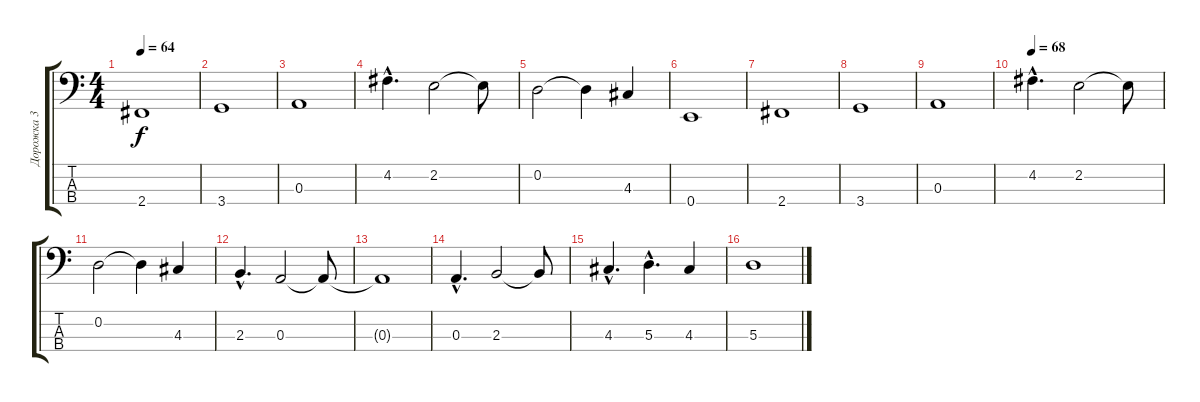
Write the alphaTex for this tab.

\track ("Дорожка 3" "Дорожка 3") {instrument electricbassfinger}
\staff {score tabs}
\tuning (G2 D2 A1 E1) {hide}
\ts (4 4)
\tempo 64
\clef f4
\ks c
2.4.1{dy f} |
3.4.1 |
0.3.1 |
4.2{hac}.4{d} 2.2.2 2.2{t}.8 |
0.2.2 0.2{t}.4 4.3.4 |
0.4.1 |
2.4.1 |
3.4.1 |
0.3.1 |
\section ("" "")
\tempo 68
4.2{hac}.4{d} 2.2.2 2.2{t}.8 |
0.2.2 0.2{t}.4 4.3.4 |
2.3{hac}.4{d} 0.3.2 0.3{t}.8 |
0.3{t}.1 |
0.3{hac}.4{d} 2.3.2 2.3{t}.8 |
4.3{hac}.4{d} 5.3{hac}.4{d} 4.3.4 |
5.3.1
